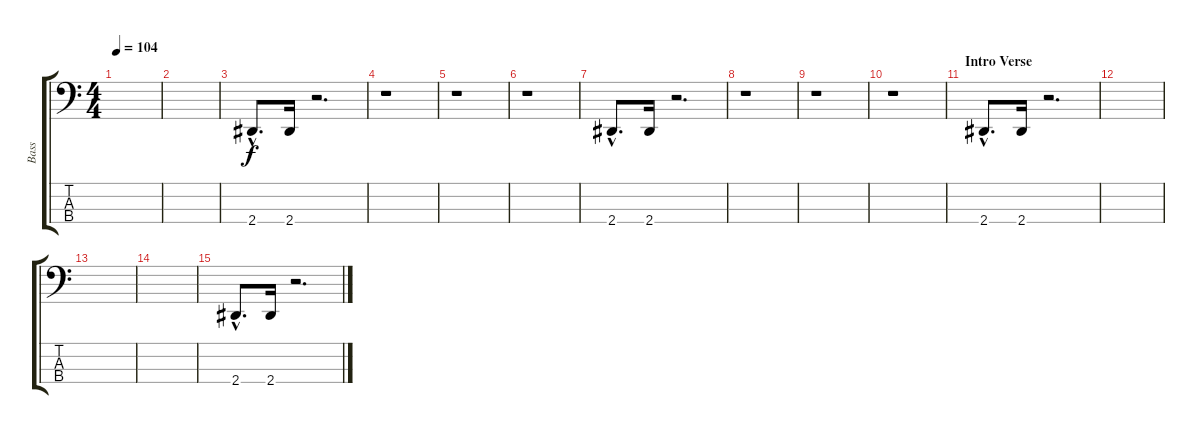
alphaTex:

\track ("Bass" "Bass") {instrument electricbassfinger}
\staff {score tabs}
\tuning (Gb2 Db2 Ab1 Db1) {hide}
\ts (4 4)
\tempo 104
\clef f4
\ks c
|
|
2.4{hac}.8{d} 2.4.16 r.2{d} |
r.1 |
r.1 |
r.1 |
2.4{hac}.8{d} 2.4.16 r.2{d} |
r.1 |
r.1 |
r.1 |
\section ("" "Intro Verse")
2.4{hac}.8{d} 2.4.16 r.2{d} |
|
|
|
2.4{hac}.8{d} 2.4.16 r.2{d}
